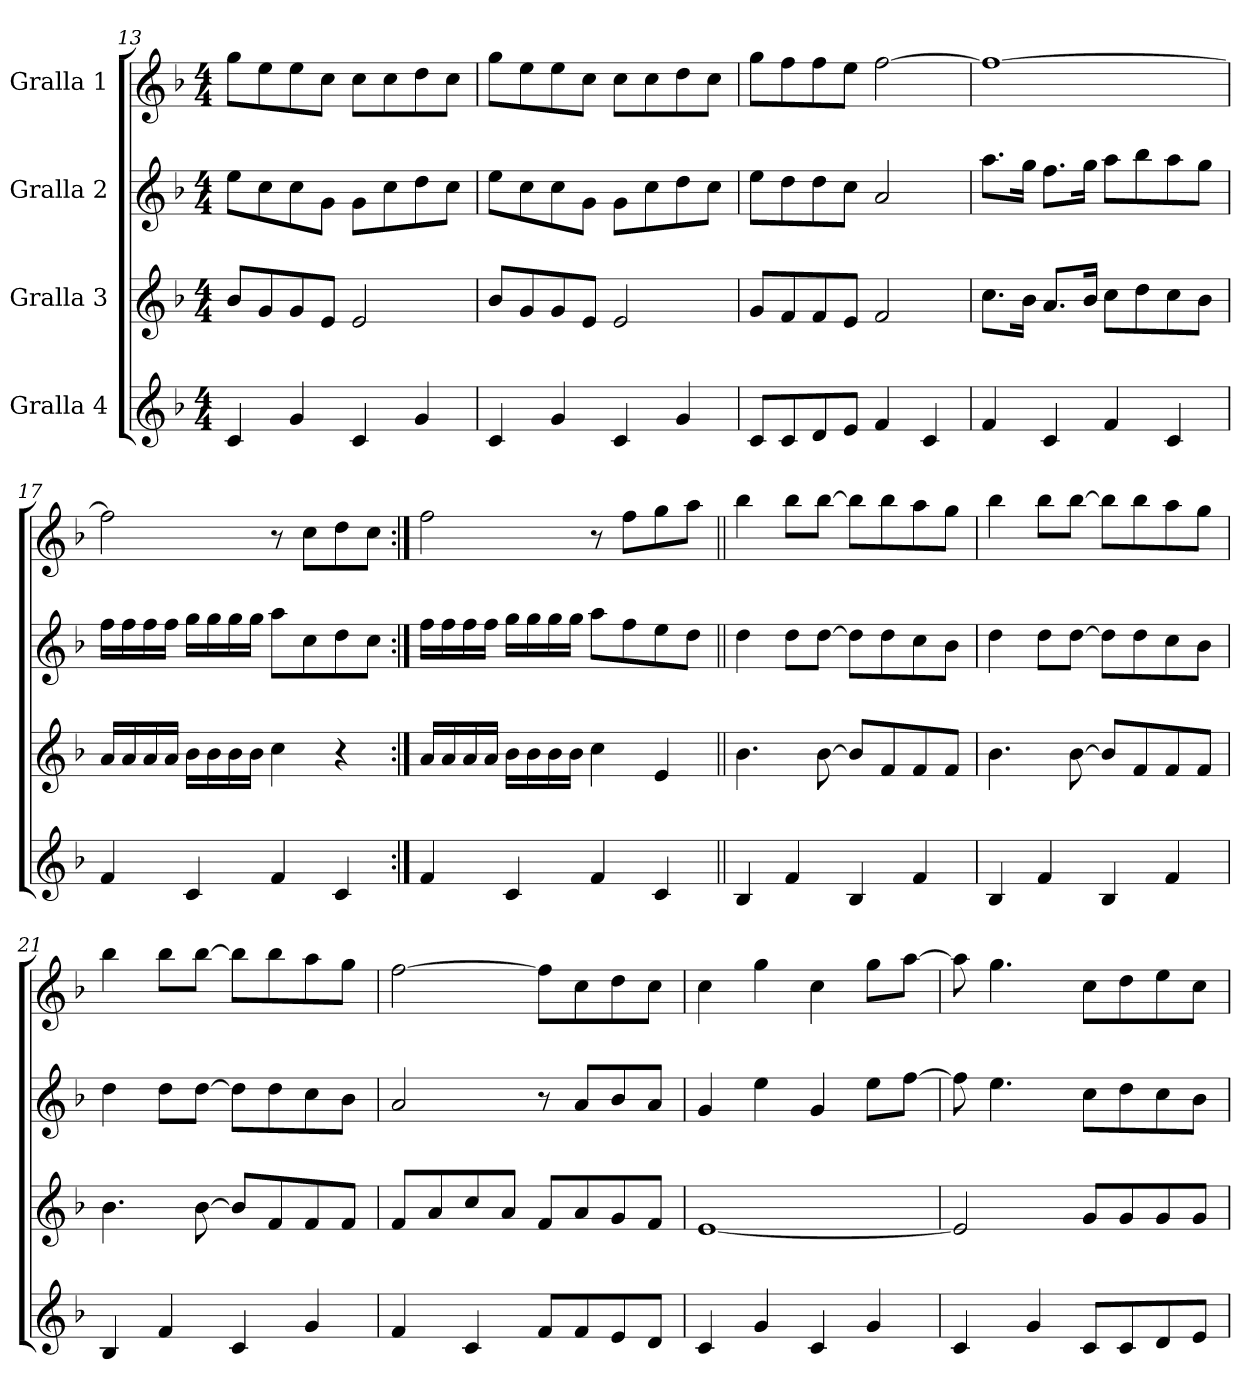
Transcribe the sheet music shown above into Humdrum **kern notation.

**kern	**kern	**kern	**kern
*part4	*part3	*part2	*part1
*staff4	*staff3	*staff2	*staff1
*I"Gralla 4	*I"Gralla 3	*I"Gralla 2	*I"Gralla 1
*clefG2	*clefG2	*clefG2	*clefG2
*k[b-]	*k[b-]	*k[b-]	*k[b-]
*F:	*F:	*F:	*F:
*M4/4	*M4/4	*M4/4	*M4/4
=13	=13	=13	=13
4c/	8b-/L	8ee\L	8gg\L
.	8g/	8cc\	8ee\
4g/	8g/	8cc\	8ee\
.	8e/J	8g\J	8cc\J
4c/	2e/	8g\L	8cc\L
.	.	8cc\	8cc\
4g/	.	8dd\	8dd\
.	.	8cc\J	8cc\J
=14	=14	=14	=14
4c/	8b-/L	8ee\L	8gg\L
.	8g/	8cc\	8ee\
4g/	8g/	8cc\	8ee\
.	8e/J	8g\J	8cc\J
4c/	2e/	8g\L	8cc\L
.	.	8cc\	8cc\
4g/	.	8dd\	8dd\
.	.	8cc\J	8cc\J
=15	=15	=15	=15
8c/L	8g/L	8ee\L	8gg\L
8c/	8f/	8dd\	8ff\
8d/	8f/	8dd\	8ff\
8e/J	8e/J	8cc\J	8ee\J
4f/	2f/	2a/	[2ff\
4c/	.	.	.
=16	=16	=16	=16
4f/	8.cc\L	8.aa\L	1ff_
.	16b-\Jk	16gg\Jk	.
4c/	8.a/L	8.ff\L	.
.	16b-/Jk	16gg\Jk	.
4f/	8cc\L	8aa\L	.
.	8dd\	8bb-\	.
4c/	8cc\	8aa\	.
.	8b-\J	8gg\J	.
=17	=17	=17	=17
4f/	16a/LL	16ff\LL	2ff\]
.	16a/	16ff\	.
.	16a/	16ff\	.
.	16a/JJ	16ff\JJ	.
4c/	16b-\LL	16gg\LL	.
.	16b-\	16gg\	.
.	16b-\	16gg\	.
.	16b-\JJ	16gg\JJ	.
4f/	4cc\	8aa\L	8r
.	.	8cc\	8cc\L
4c/	4r	8dd\	8dd\
.	.	8cc\J	8cc\J
!!LO:PB:g=z
=18:|!	=18:|!	=18:|!	=18:|!
4f/	16a/LL	16ff\LL	2ff\
.	16a/	16ff\	.
.	16a/	16ff\	.
.	16a/JJ	16ff\JJ	.
4c/	16b-\LL	16gg\LL	.
.	16b-\	16gg\	.
.	16b-\	16gg\	.
.	16b-\JJ	16gg\JJ	.
4f/	4cc\	8aa\L	8r
.	.	8ff\	8ff\L
4c/	4e/	8ee\	8gg\
.	.	8dd\J	8aa\J
=19||	=19||	=19||	=19||
4B-/	4.b-\	4dd\	4bb-\
4f/	.	8dd\L	8bb-\L
.	[8b-\	[8dd\J	[8bb-\J
4B-/	8b-/L]	8dd\L]	8bb-\L]
.	8f/	8dd\	8bb-\
4f/	8f/	8cc\	8aa\
.	8f/J	8b-\J	8gg\J
=20	=20	=20	=20
4B-/	4.b-\	4dd\	4bb-\
4f/	.	8dd\L	8bb-\L
.	[8b-\	[8dd\J	[8bb-\J
4B-/	8b-/L]	8dd\L]	8bb-\L]
.	8f/	8dd\	8bb-\
4f/	8f/	8cc\	8aa\
.	8f/J	8b-\J	8gg\J
=21	=21	=21	=21
4B-/	4.b-\	4dd\	4bb-\
4f/	.	8dd\L	8bb-\L
.	[8b-\	[8dd\J	[8bb-\J
4c/	8b-/L]	8dd\L]	8bb-\L]
.	8f/	8dd\	8bb-\
4g/	8f/	8cc\	8aa\
.	8f/J	8b-\J	8gg\J
=22	=22	=22	=22
4f/	8f/L	2a/	[2ff\
.	8a/	.	.
4c/	8cc/	.	.
.	8a/J	.	.
8f/L	8f/L	8r	8ff\L]
8f/	8a/	8a/L	8cc\
8e/	8g/	8b-/	8dd\
8d/J	8f/J	8a/J	8cc\J
=23	=23	=23	=23
4c/	[1e	4g/	4cc\
4g/	.	4ee\	4gg\
4c/	.	4g/	4cc\
4g/	.	8ee\L	8gg\L
.	.	[8ff\J	[8aa\J
!!LO:LB:g=z
=24	=24	=24	=24
4c/	2e/]	8ff\]	8aa\]
.	.	4.ee\	4.gg\
4g/	.	.	.
8c/L	8g/L	8cc\L	8cc\L
8c/	8g/	8dd\	8dd\
8d/	8g/	8cc\	8ee\
8e/J	8g/J	8b-\J	8cc\J
=	=	=	=
*-	*-	*-	*-
